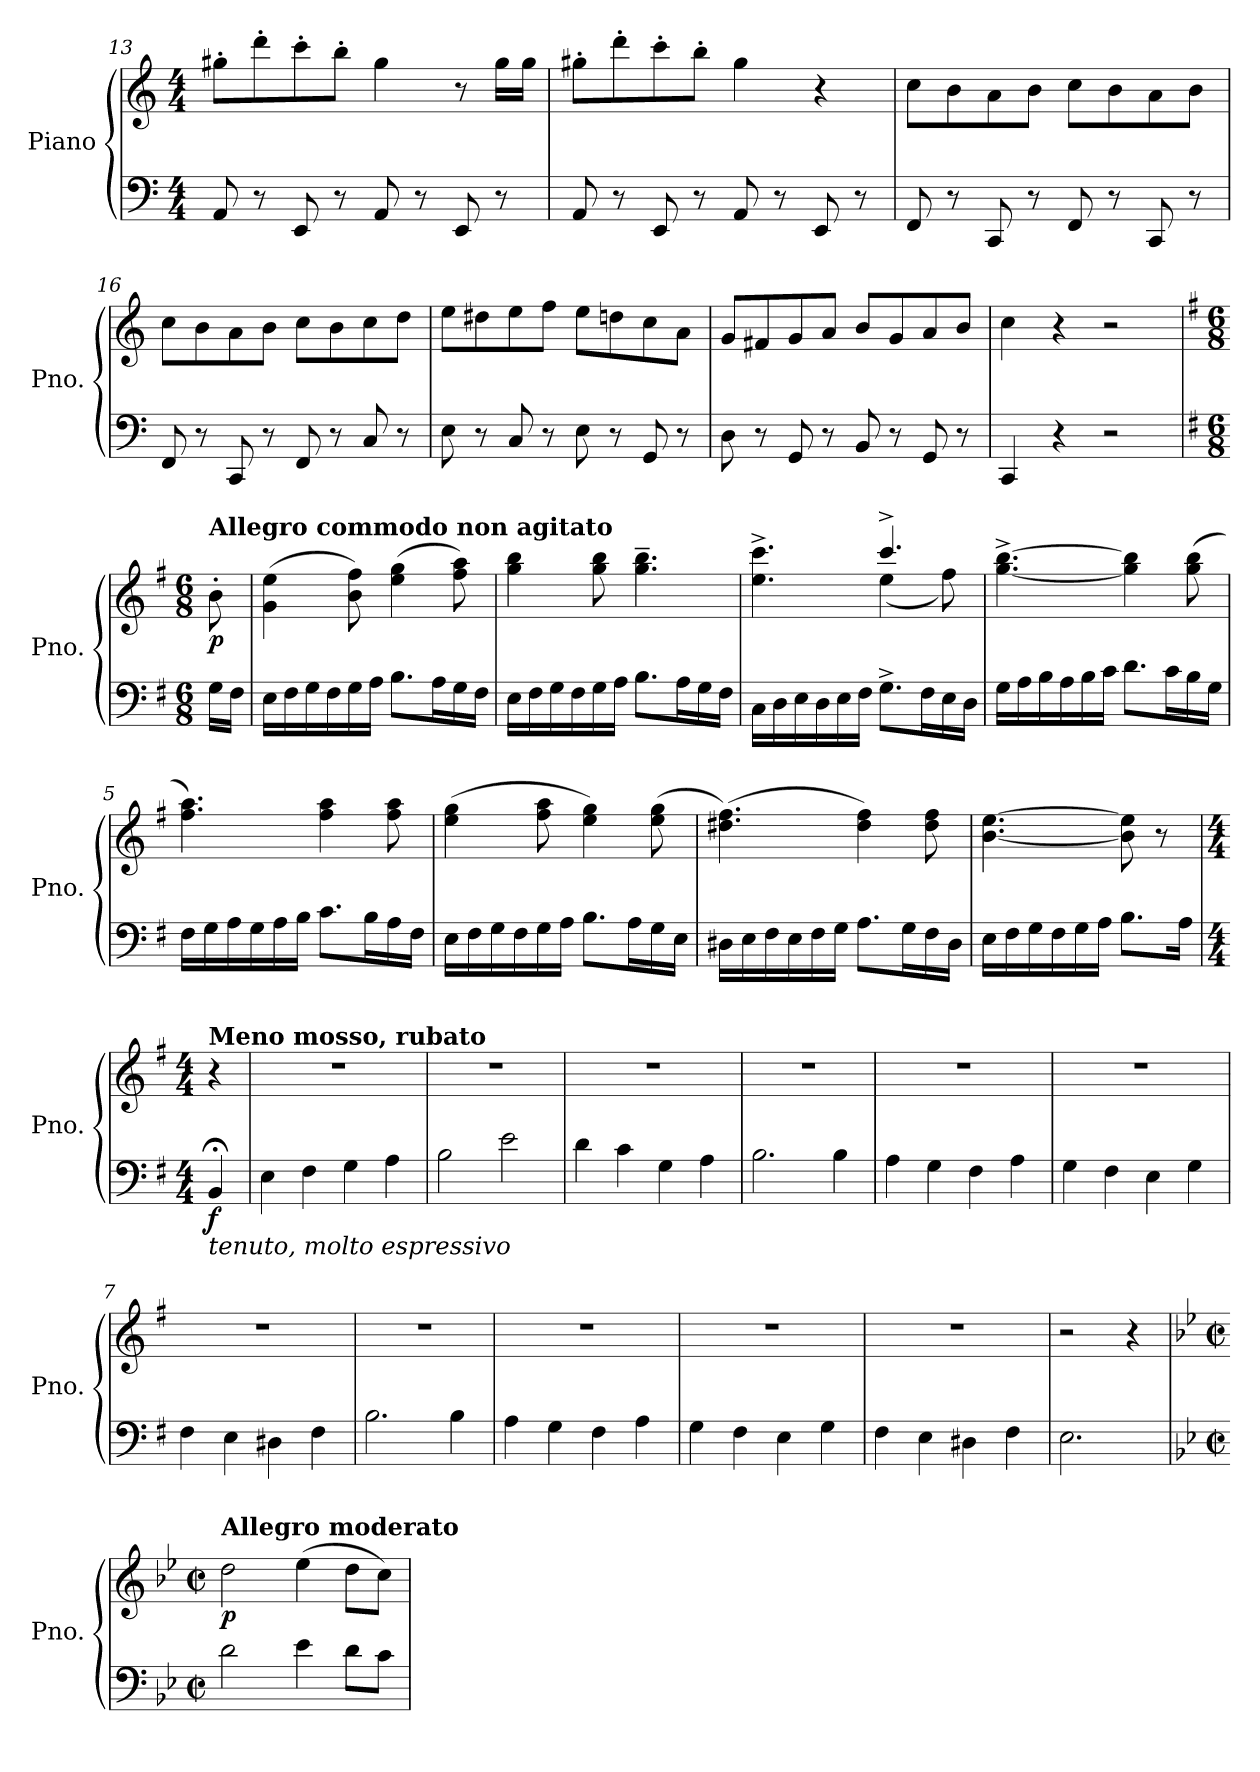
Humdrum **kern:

**kern	**kern	**dynam
*part1	*part1	*part1
*staff2	*staff1	*staff1/2
*I"Piano	*	*
*I'Pno.	*	*
!!LO:LB:g=z
*clefF4	*clefG2	*
*k[]	*k[]	*
*M4/4	*M4/4	*
=13	=13	=13
8AA/	8gg#X'\L	.
8r	8ddd'\	.
8EE/	8ccc'\	.
8r	8bb'\J	.
8AA/	4gg#\	.
8r	.	.
8EE/	8r	.
8r	16gg#\LL	.
.	16gg#\JJ	.
=14	=14	=14
8AA/	8gg#X'\L	.
8r	8ddd'\	.
8EE/	8ccc'\	.
8r	8bb'\J	.
8AA/	4gg#\	.
8r	.	.
8EE/	4r	.
8r	.	.
=15	=15	=15
8FF/	8cc\L	.
8r	8b\	.
8CC/	8a\	.
8r	8b\J	.
8FF/	8cc\L	.
8r	8b\	.
8CC/	8a\	.
8r	8b\J	.
=16	=16	=16
8FF/	8cc\L	.
8r	8b\	.
8CC/	8a\	.
8r	8b\J	.
8FF/	8cc\L	.
8r	8b\	.
8C/	8cc\	.
8r	8dd\J	.
!!LO:LB:g=z
=17	=17	=17
8E\	8ee\L	.
8r	8dd#X\	.
8C/	8ee\	.
8r	8ff\J	.
8E\	8ee\L	.
8r	8ddn\	.
8GG/	8cc\	.
8r	8a\J	.
=18	=18	=18
8D\	8g/L	.
8r	8f#X/	.
8GG/	8g/	.
8r	8a/J	.
8BB/	8b/L	.
8r	8g/	.
8GG/	8a/	.
8r	8b/J	.
=19	=19	=19
4CC/	4cc\	.
4r	4r	.
2r	2r	.
!!LO:LB:g=z
=	=	=
!!LO:REH:place=s1:a:B:fs=14:t=36
*k[f#]	*k[f#]	*
*M6/8	*M6/8	*
!	!LO:TX:a:B:t=Allegro commodo non agitato	!
!	!	!LO:DY:b
16G\LL	8b'\	p
16F#\JJ	.	.
=1	=1	=1
16E\LL	(>4g\ 4ee\	.
16F#\	.	.
16G\	.	.
16F#\	.	.
16G\	8b\ 8ff#\)	.
16A\JJ	.	.
8.B\L	(>4ee\ 4gg\	.
16A\L	.	.
16G\	8ff#\ 8aa\)	.
16F#\JJ	.	.
=2	=2	=2
16E\LL	4gg\ 4bb\	.
16F#\	.	.
16G\	.	.
16F#\	.	.
16G\	8gg\ 8bb\	.
16A\JJ	.	.
8.B\L	4.gg\~ 4.bb\~	.
16A\L	.	.
16G\	.	.
16F#\JJ	.	.
=3	=3	=3
*	*^	*
16C\LL	4.ee\^ 4.ccc\^	4.ryy	.
16D\	.	.	.
16E\	.	.	.
16D\	.	.	.
16E\	.	.	.
16F#\JJ	.	.	.
8.G^\L	4.ccc^/	(<4ee\	.
16F#\L	.	.	.
16E\	.	8ff#\)	.
16D\JJ	.	.	.
*	*v	*v	*
=4	=4	=4
16G\LL	[4.gg\^ [4.bb\^	.
16A\	.	.
16B\	.	.
16A\	.	.
16B\	.	.
16c\JJ	.	.
8.d\L	4gg\] 4bb\]	.
16c\L	.	.
16B\	(>8gg\ 8bb\	.
16G\JJ	.	.
!!LO:LB:g=z
=5	=5	=5
16F#\LL	4.ff#\ 4.aa\)	.
16G\	.	.
16A\	.	.
16G\	.	.
16A\	.	.
16B\JJ	.	.
8.c\L	4ff#\ 4aa\	.
16B\L	.	.
16A\	8ff#\ 8aa\	.
16F#\JJ	.	.
=6	=6	=6
16E\LL	(>4ee\ 4gg\	.
16F#\	.	.
16G\	.	.
16F#\	.	.
16G\	8ff#\ 8aa\	.
16A\JJ	.	.
8.B\L	4ee\ 4gg\)	.
16A\L	.	.
16G\	(>8ee\ 8gg\	.
16E\JJ	.	.
=7	=7	=7
16D#X\LL	(>4.dd#X\ 4.ff#\)	.
16E\	.	.
16F#\	.	.
16E\	.	.
16F#\	.	.
16G\JJ	.	.
8.A\L	4dd#\ 4ff#\)	.
16G\L	.	.
16F#\	8dd#\ 8ff#\	.
16D#\JJ	.	.
=8	=8	=8
16E\LL	[4.b\ [4.ee\	.
16F#\	.	.
16G\	.	.
16F#\	.	.
16G\	.	.
16A\JJ	.	.
8.B\L	8b\] 8ee\]	.
.	8r	.
16A\Jk	.	.
!!LO:PB:g=z
=	=	=
!!LO:REH:place=s1:a:B:fs=14:t=37*
*M4/4	*M4/4	*
!	!LO:TX:a:B:t=Meno mosso, rubato	!
!LO:TX:b:i:t=tenuto, molto espressivo	!	!
!	!	!LO:DY:b=2
4BB;</	4r	f
=1	=1	=1
4E\	1r	.
4F#\	.	.
4G\	.	.
4A\	.	.
=2	=2	=2
2B\	1r	.
2e\	.	.
=3	=3	=3
4d\	1r	.
4c\	.	.
4G\	.	.
4A\	.	.
=4	=4	=4
2.B\	1r	.
4B\	.	.
=5	=5	=5
4A\	1r	.
4G\	.	.
4F#\	.	.
4A\	.	.
=6	=6	=6
4G\	1r	.
4F#\	.	.
4E\	.	.
4G\	.	.
!!LO:LB:g=z
=7	=7	=7
4F#\	1r	.
4E\	.	.
4D#X\	.	.
4F#\	.	.
=8	=8	=8
2.B\	1r	.
4B\	.	.
=9	=9	=9
4A\	1r	.
4G\	.	.
4F#\	.	.
4A\	.	.
=10	=10	=10
4G\	1r	.
4F#\	.	.
4E\	.	.
4G\	.	.
=11	=11	=11
4F#\	1r	.
4E\	.	.
4D#X\	.	.
4F#\	.	.
=12	=12	=12
2.E\	2r	.
.	4r	.
!!LO:LB:g=z
=1	=1	=1
!!LO:REH:place=s1:a:B:fs=14:t=38
*k[b-e-]	*k[b-e-]	*
*M2/2	*M2/2	*
*met(c|)	*met(c|)	*
!	!LO:TX:a:B:t=Allegro moderato	!
!	!	!LO:DY:b
2d\	2dd\	p
4e-\	(>4ee-\	.
8d\L	8dd\L	.
8c\J	8cc\J)	.
=	=	=
*-	*-	*-
